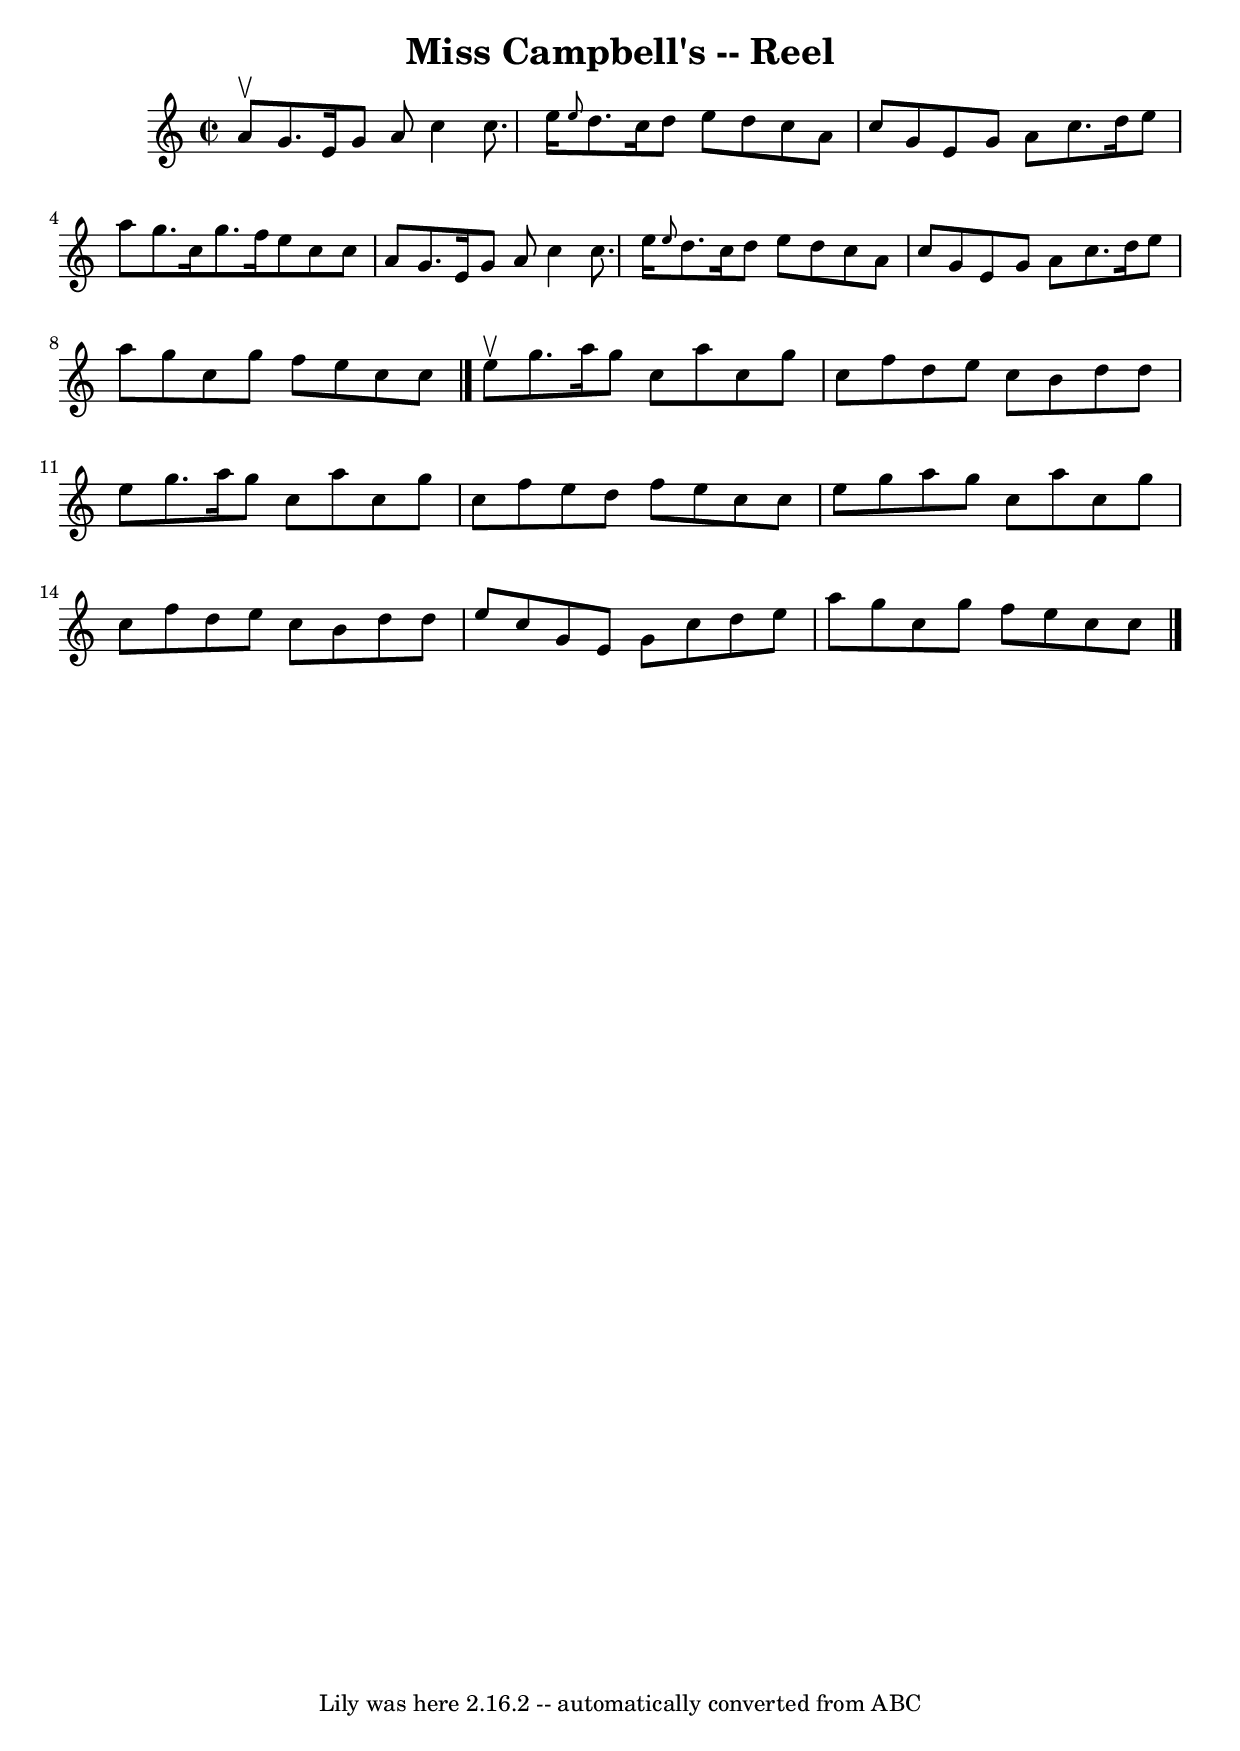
\version "2.16.2"
\include "Mammoth.ily"
\header {
  %% book = "Ryan's Mammoth Collection"
  crossRefNumber = "1"
  footnotes = "\\\\140"
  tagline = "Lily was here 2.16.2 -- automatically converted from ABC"
  title = "Miss Campbell's -- Reel"

}
voicedefault =  {


  \override Staff.TimeSignature #'style = #'C
  \time 2/2 
  \key c \major
  a'8^\upbow |
  g'8. e'16 g'8 a'8  
  c''4 c''8. e''16    |
  \grace { e''8  
	 } d''8. c''16    
  d''8 e''8 d''8 c''8 a'8 c''8    |
  g'8 e'8 g'8    
  a'8 c''8. d''16 e''8 a''8    |
  g''8. c''16 g''8.    
  f''16 e''8 c''8 c''8 a'8    |
  g'8. e'16 g'8 a'8 
  c''4 c''8. e''16    |
  \grace { e''8  
	 } d''8. c''16    
  d''8 e''8 d''8 c''8 a'8 c''8    |
  g'8 e'8 g'8    
  a'8 c''8. d''16 e''8 a''8    |
  g''8 c''8 g''8    
  f''8 e''8 c''8 c''8    \bar "|." e''8^\upbow |
  g''8.   
  a''16 g''8 c''8 a''8 c''8 g''8 c''8    |
  f''8    
  d''8 e''8 c''8 b'8 d''8 d''8 e''8    |
  g''8.    
  a''16 g''8 c''8 a''8 c''8 g''8 c''8    |
  f''8    
  e''8 d''8 f''8 e''8 c''8 c''8 e''8    |
  g''8    
  a''8 g''8 c''8 a''8 c''8 g''8 c''8    |
  f''8 d''8 
  e''8 c''8 b'8 d''8 d''8 e''8    |
  c''8 g'8 e'8 
  g'8 c''8 d''8 e''8 a''8    |
  g''8 c''8 g''8    
  f''8 e''8 c''8 c''8    \bar "|."   

}

\score{
  <<

    \context Staff="default"
    {
      \voicedefault 
      
    }

  >>
  \layout {
    
  }
  \midi {
  }

}
